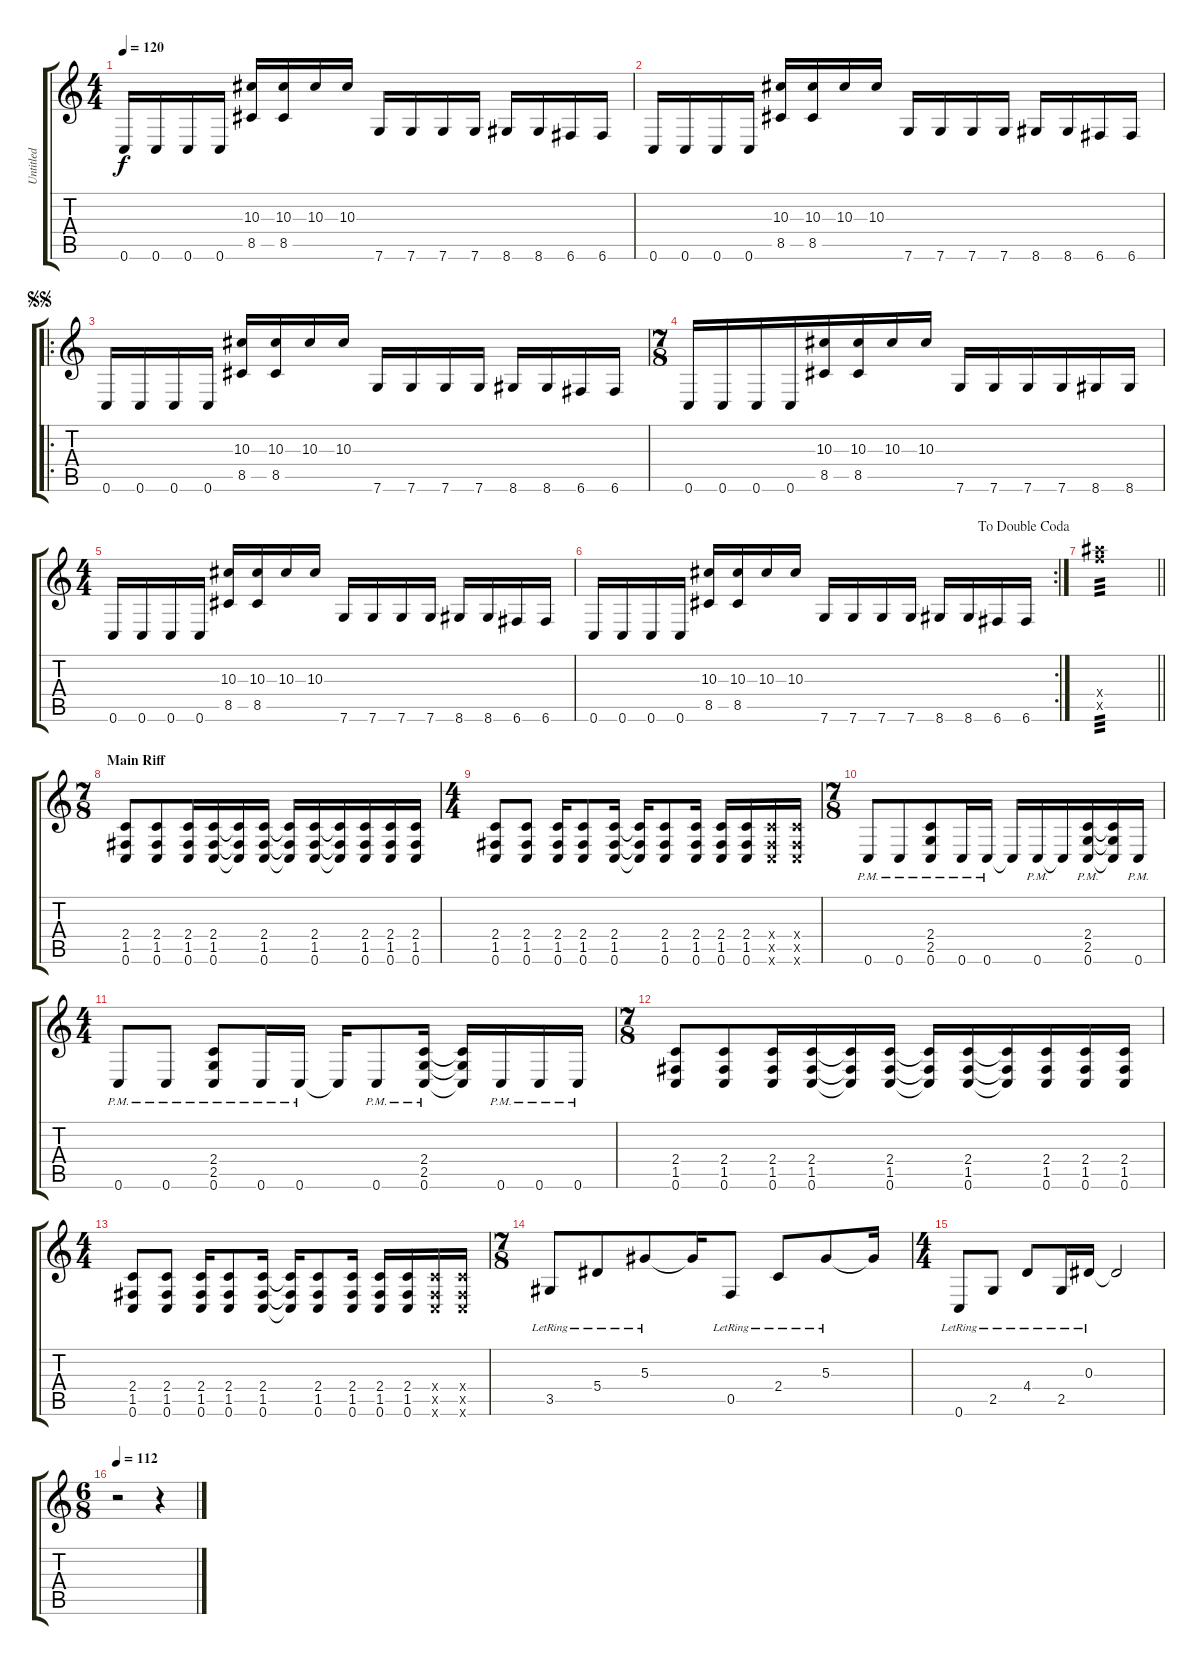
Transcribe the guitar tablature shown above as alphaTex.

\track ("Untitled" "Untitled") {instrument overdrivenguitar}
\staff {score tabs}
\tuning (C4 G3 Eb3 Bb2 F2 C2) {hide}
\ts (4 4)
\tempo 120
\clef g2
\ks c
0.6.16{dy f instrument overdrivenguitar} 0.6.16 0.6.16 0.6.16 (10.3 8.5).16 (10.3 8.5).16 10.3.16 10.3.16 7.6.16 7.6.16 7.6.16 7.6.16 8.6.16 8.6.16 6.6.16 6.6.16 |
0.6.16 0.6.16 0.6.16 0.6.16 (10.3 8.5).16 (10.3 8.5).16 10.3.16 10.3.16 7.6.16 7.6.16 7.6.16 7.6.16 8.6.16 8.6.16 6.6.16 6.6.16 |
\ro
\jump segnosegno
0.6.16 0.6.16 0.6.16 0.6.16 (10.3 8.5).16 (10.3 8.5).16 10.3.16 10.3.16 7.6.16 7.6.16 7.6.16 7.6.16 8.6.16 8.6.16 6.6.16 6.6.16 |
\ts (7 8)
0.6.16 0.6.16 0.6.16 0.6.16 (10.3 8.5).16 (10.3 8.5).16 10.3.16 10.3.16 7.6.16 7.6.16 7.6.16 7.6.16 8.6.16 8.6.16 |
\ts (4 4)
0.6.16 0.6.16 0.6.16 0.6.16 (10.3 8.5).16 (10.3 8.5).16 10.3.16 10.3.16 7.6.16 7.6.16 7.6.16 7.6.16 8.6.16 8.6.16 6.6.16 6.6.16 |
\rc 2
\jump dadoublecoda
0.6.16 0.6.16 0.6.16 0.6.16 (10.3 8.5).16 (10.3 8.5).16 10.3.16 10.3.16 7.6.16 7.6.16 7.6.16 7.6.16 8.6.16 8.6.16 6.6.16 6.6.16 |
\barLineRight lightlight
(24.4{x} 24.5{x}).1{tp 3} |
\ts (7 8)
\section ("" "Main Riff")
(2.4 1.5 0.6).8 (2.4 1.5 0.6).8 (2.4 1.5 0.6).16 (2.4 1.5 0.6).16 (2.4{t} 1.5{t} 0.6{t}).16 (2.4 1.5 0.6).16 (2.4{t} 1.5{t} 0.6{t}).16 (2.4 1.5 0.6).16 (2.4{t} 1.5{t} 0.6{t}).16 (2.4 1.5 0.6).16 (2.4 1.5 0.6).16 (2.4 1.5 0.6).16 |
\ts (4 4)
(2.4 1.5 0.6).8 (2.4 1.5 0.6).8 (2.4 1.5 0.6).16 (2.4 1.5 0.6).8 (2.4 1.5 0.6).16 (2.4{t} 1.5{t} 0.6{t}).16 (2.4 1.5 0.6).8 (2.4 1.5 0.6).16 (2.4 1.5 0.6).16 (2.4 1.5 0.6).16 (2.4{x} 1.5{x} 0.6{x}).16 (2.4{x} 1.5{x} 0.6{x}).16 |
\ts (7 8)
0.6{pm}.8 0.6{pm}.8 (2.4{pm} 2.5{pm} 0.6{pm}).8 0.6{pm}.16 0.6{pm}.16 0.6{t}.16 0.6{pm}.16 0.6{t}.16 (2.4{pm} 2.5{pm} 0.6{pm}).16 (2.4{t} 2.5{t} 0.6{t}).16 0.6{pm}.16 |
\ts (4 4)
0.6{pm}.8 0.6{pm}.8 (2.4{pm} 2.5{pm} 0.6{pm}).8 0.6{pm}.16 0.6{pm}.16 0.6{t}.16 0.6{pm}.8 (2.4{pm} 2.5{pm} 0.6{pm}).16 (2.4{t} 2.5{t} 0.6{t}).16 0.6{pm}.16 0.6{pm}.16 0.6{pm}.16 |
\ts (7 8)
(2.4 1.5 0.6).8 (2.4 1.5 0.6).8 (2.4 1.5 0.6).16 (2.4 1.5 0.6).16 (2.4{t} 1.5{t} 0.6{t}).16 (2.4 1.5 0.6).16 (2.4{t} 1.5{t} 0.6{t}).16 (2.4 1.5 0.6).16 (2.4{t} 1.5{t} 0.6{t}).16 (2.4 1.5 0.6).16 (2.4 1.5 0.6).16 (2.4 1.5 0.6).16 |
\ts (4 4)
(2.4 1.5 0.6).8 (2.4 1.5 0.6).8 (2.4 1.5 0.6).16 (2.4 1.5 0.6).8 (2.4 1.5 0.6).16 (2.4{t} 1.5{t} 0.6{t}).16 (2.4 1.5 0.6).8 (2.4 1.5 0.6).16 (2.4 1.5 0.6).16 (2.4 1.5 0.6).16 (2.4{x} 1.5{x} 0.6{x}).16 (2.4{x} 1.5{x} 0.6{x}).16 |
\ts (7 8)
3.5{lr}.8 5.4{lr}.8 5.3{lr}.8 5.3{t}.16 0.5{lr}.8 2.4{lr}.8 5.3{lr}.8 5.3{t}.16 |
\ts (4 4)
0.6{lr}.8 2.5{lr}.8 4.4{lr}.8 2.5{lr}.16 0.3{lr}.16 0.3{t}.2 |
\ts (6 8)
\tempo 112
r.2 r.4
